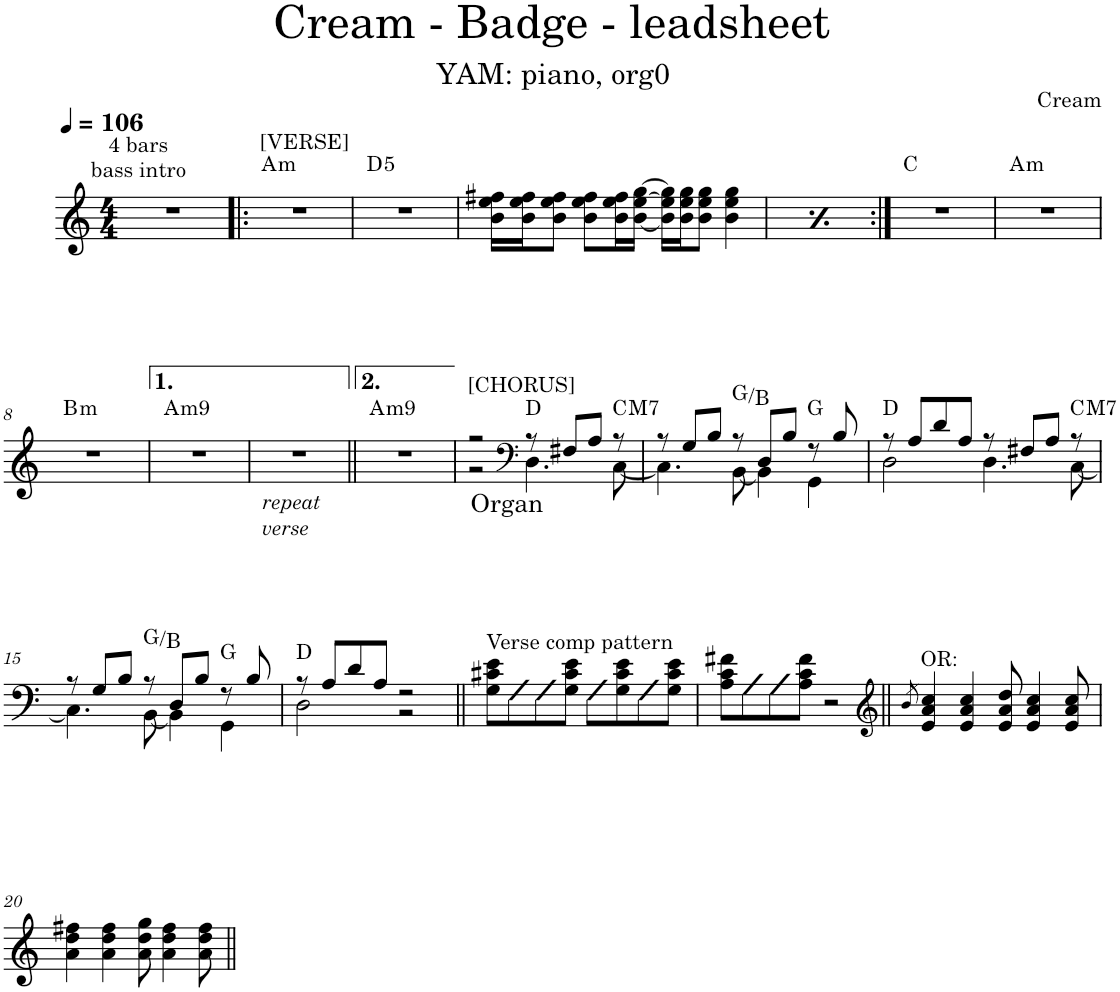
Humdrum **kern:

**kern	**harte
*part1	*part1
*staff1	*
*I"Piano	*
*I'Pno.	*
*clefG2	*
*k[]	*
*M4/4	*
*MM106	*
=1	=1
!LO:TX:a:t=4 bars	!
!LO:TX:a:t=bass intro	!
1r	.
=2!|:	=2!|:
!LO:TX:a:t=[VERSE]	!LO:H:kt=m
1r	A:min
=3	=3
!	!LO:H:kt=5
1r	D:(1,5)
=4	=4
16b\ 16ee\ 16ff#X\LL	.
16b\ 16ee\ 16ff#\J	.
8b\ 8ee\ 8ff#\J	.
8b\ 8ee\ 8ff#\L	.
16b\ 16ee\ 16ff#\L	.
[16b\ [16ee\ [16gg\JJ	.
16b\] 16ee\] 16gg\]LL	.
16b\ 16ee\ 16gg\J	.
8b\ 8ee\ 8gg\J	.
4b\ 4ee\ 4gg\	.
=5	=5
16b\ 16ee\ 16ff#X\LL	.
16b\ 16ee\ 16ff#\J	.
8b\ 8ee\ 8ff#\J	.
8b\ 8ee\ 8ff#\L	.
16b\ 16ee\ 16ff#\L	.
[16b\ [16ee\ [16gg\JJ	.
16b\] 16ee\] 16gg\]LL	.
16b\ 16ee\ 16gg\J	.
8b\ 8ee\ 8gg\J	.
4b\ 4ee\ 4gg\	.
=6:|!	=6:|!
1r	C:maj
=7	=7
!	!LO:H:kt=m
1r	A:min
!!LO:LB:g=z
=8	=8
!	!LO:H:kt=m
1r	B:min
=9	=9
!	!LO:H:kt=m9
1r	A:min9
=10	=10
!LO:TX:b:i:t=repeat	!
!LO:TX:b:t=verse	!
1r	.
=11||	=11||
!	!LO:H:kt=m9
1r	A:min9
=12	=12
*^	*
!LO:TX:a:t=[CHORUS]	!	!
!LO:TX:b:t=Organ	!	!
2r	2r	.
*clefF4	*	*
8r	4.D\	D:maj
8F#X/L	.	.
8A/J	.	.
!	!	!LO:H:kt=M7
8r	[8C\	C:maj7
=13	=13	=13
8r	4.C\]	.
8G/L	.	.
8B/J	.	.
8r	[8BB\	G:maj/3
8D/L	4BB\]	.
8B/J	.	.
8r	4GG\	G:maj
8B/	.	.
=14	=14	=14
8r	2D\	D:maj
8A/L	.	.
8d/	.	.
8A/J	.	.
8r	4.D\	.
8F#X/L	.	.
8A/J	.	.
!	!	!LO:H:kt=M7
8r	[8C\	C:maj7
!!LO:LB:g=z	!!
=15	=15	=15
8r	4.C\]	.
8G/L	.	.
8B/J	.	.
8r	[8BB\	G:maj/3
8D/L	4BB\]	.
8B/J	.	.
8r	4GG\	G:maj
8B/	.	.
=16	=16	=16
8r	2D\	D:maj
8A/L	.	.
8d/	.	.
8A/J	.	.
2r	2r	.
=17||	=17||	=17||
!LO:TX:a:t=Verse comp pattern	!	!
*v	*v	*
8G\ 8c#X\ 8e\L	.
8G\	.
8G\	.
8G\ 8c#\ 8e\J	.
8G\L	.
8G\ 8c#\ 8e\	.
8G\	.
8G\ 8c#\ 8e\J	.
=18	=18
8A\ 8c\ 8f#X\L	.
8A\	.
8A\	.
8A\ 8c\ 8f#\J	.
2r	.
=19||	=19||
*clefG2	*
8qb/	.
!LO:TX:a:t=OR&colon;	!
4e/ 4a/ 4cc/	.
4e/ 4a/ 4cc/	.
8e/ 8a/ 8dd/	.
4e/ 4a/ 4cc/	.
8e/ 8a/ 8cc/	.
!!LO:LB:g=z
=20	=20
4a\ 4dd\ 4ff#X\	.
4a\ 4dd\ 4ff#\	.
8a\ 8dd\ 8gg\	.
4a\ 4dd\ 4ff#\	.
8a\ 8dd\ 8ff#\	.
=||	=||
*-	*-
